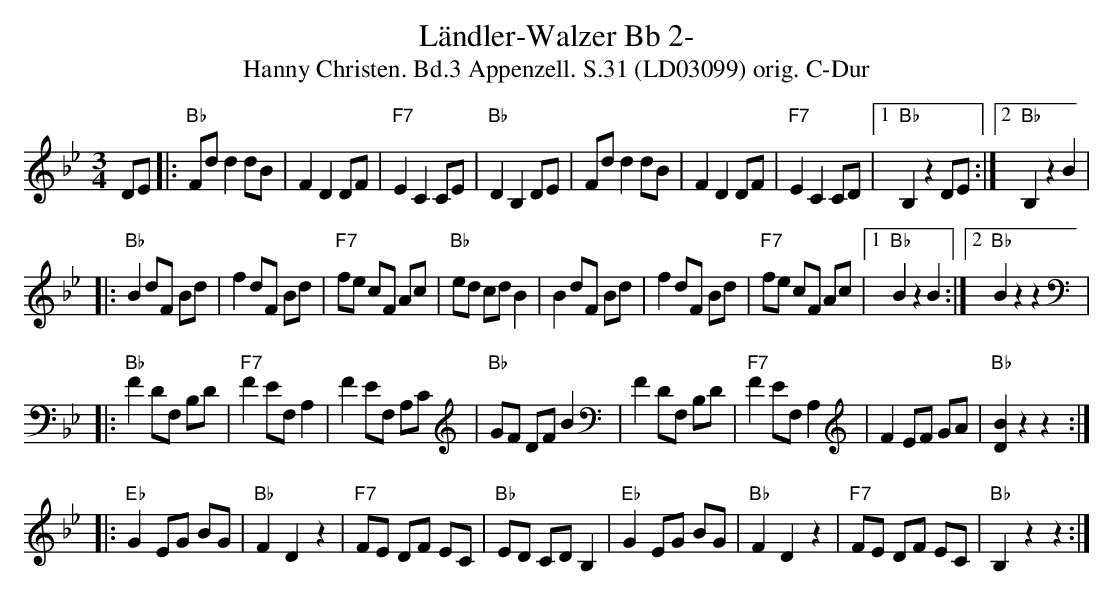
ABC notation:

X:1
T:Ländler-Walzer Bb 2-
T:Hanny Christen. Bd.3 Appenzell. S.31 (LD03099) orig. C-Dur
M:3/4
L:1/8
K:Bbmaj
DE |: "Bb"Fd d2 dB | F2 D2 DF | "F7"E2 C2 CE | "Bb"D2 B,2 DE | \
Fd d2 dB | F2 D2 DF | "F7"E2 C2 CD |1 "Bb"B,2 z2 DE :|2 "Bb"B,2 z2 B2 |
|: "Bb"B2 dF Bd | f2 dF Bd | "F7"fe cF Ac | "Bb"ed cd B2 | \
B2 dF Bd | f2 dF Bd | "F7"fe cF Ac |1 "Bb"B2 z2 B2 :|2 "Bb"B2 z2 z2 |
|: "Bb"F2 DF, B,D | "F7"F2 EF, A,2 | F2 EF, A,C | "Bb"GF DF B2 | \
F2 DF, B,D | "F7"F2 EF, A,2 | F2 EF GA | "Bb"[DB]2 z2 z2 :|
|: "Eb"G2 EG BG | "Bb"F2 D2 z2 | "F7"FE DF EC | "Bb"ED CD B,2 | \
"Eb"G2 EG BG | "Bb"F2 D2 z2 | "F7"FE DF EC | "Bb"B,2 z2 z2 :|
